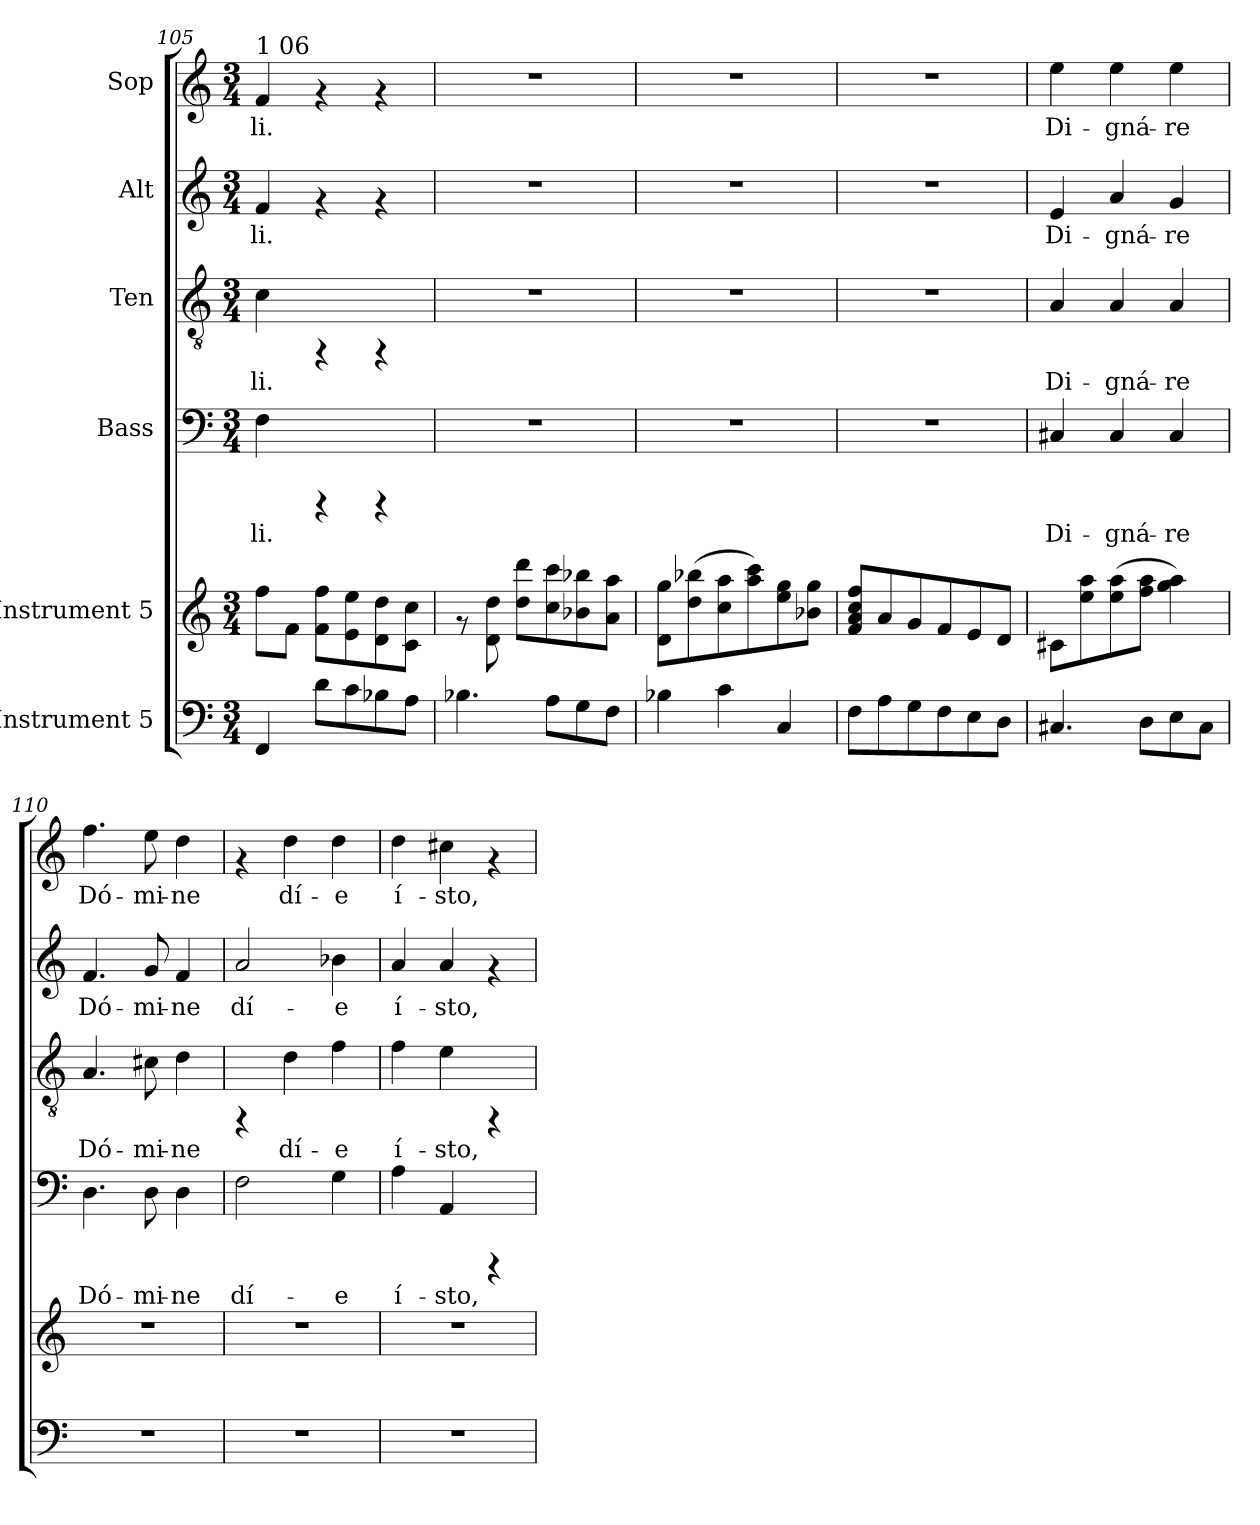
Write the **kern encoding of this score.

**kern	**kern	**kern	**text	**kern	**text	**kern	**text	**kern	**text
*part6	*part5	*part4	*part4	*part3	*part3	*part2	*part2	*part1	*part1
*staff6	*staff5	*staff4	*staff4	*staff3	*staff3	*staff2	*staff2	*staff1	*staff1
*I"Instrument 5	*I"Instrument 5	*I"Bass	*	*I"Ten	*	*I"Alt	*	*I"Sop	*
!!LO:PB:g=z
*clefF4	*clefG2	*clefF4	*	*clefGv2	*	*clefG2	*	*clefG2	*
*k[]	*k[]	*k[]	*	*k[]	*	*k[]	*	*k[]	*
*C:	*C:	*C:	*	*C:	*	*C:	*	*C:	*
*M3/4	*M3/4	*M3/4	*	*M3/4	*	*M3/4	*	*M3/4	*
=105	=105	=105	=105	=105	=105	=105	=105	=105	=105
!	!	!	!	!	!	!	!	!LO:TX:a:t=1 06	!
!	!	!	!LO:LY:b:cj	!	!LO:LY:b:cj	!	!LO:LY:b:cj	!	!LO:LY:b:cj
4FF/	8ff\L	4F\	-li.	4c\	-li.	4f/	-li.	4f/	-li.
.	8f\J	.	.	.	.	.	.	.	.
8d\L	8f\ 8ff\L	4rCCC	.	4rFF	.	4rf	.	4rf	.
8c\	8ee\ 8e\	.	.	.	.	.	.	.	.
8B-X\	8dd\ 8d\	4rCCC	.	4rFF	.	4rf	.	4rf	.
8A\J	8cc\ 8c\J	.	.	.	.	.	.	.	.
=106	=106	=106	=106	=106	=106	=106	=106	=106	=106
4.B-X\	8rf	2.r	.	2.r	.	2.r	.	2.r	.
.	8dd\ 8d\	.	.	.	.	.	.	.	.
.	8dd\ 8ddd\L	.	.	.	.	.	.	.	.
8A\L	8cc\ 8ccc\	.	.	.	.	.	.	.	.
8G\	8bb-X\ 8b-X\	.	.	.	.	.	.	.	.
8F\J	8aa\ 8a\J	.	.	.	.	.	.	.	.
=107	=107	=107	=107	=107	=107	=107	=107	=107	=107
4B-X\	8d\ 8gg\L	2.r	.	2.r	.	2.r	.	2.r	.
.	(<8bb-X\ 8dd\	.	.	.	.	.	.	.	.
4c\	8cc\ 8aa\	.	.	.	.	.	.	.	.
.	8aa\ 8ccc\)	.	.	.	.	.	.	.	.
4C/	8gg\ 8ee\	.	.	.	.	.	.	.	.
.	8b-X\ 8gg\J	.	.	.	.	.	.	.	.
=108	=108	=108	=108	=108	=108	=108	=108	=108	=108
8F\L	8cc/ 8a/ 8f/ 8ff/L	2.r	.	2.r	.	2.r	.	2.r	.
8A\	8a/	.	.	.	.	.	.	.	.
8G\	8g/	.	.	.	.	.	.	.	.
8F\	8f/	.	.	.	.	.	.	.	.
8E\	8e/	.	.	.	.	.	.	.	.
8D\J	8d/J	.	.	.	.	.	.	.	.
=109	=109	=109	=109	=109	=109	=109	=109	=109	=109
!	!	!	!LO:LY:b:cj	!	!LO:LY:b:cj	!	!LO:LY:b:cj	!	!LO:LY:b:cj
4.C#X/	8c#X\L	4C#X/	Di-	4A/	Di-	4e/	Di-	4ee\	Di-
.	8aa\ 8ee\	.	.	.	.	.	.	.	.
!	!	!	!LO:LY:b:cj	!	!LO:LY:b:cj	!	!LO:LY:b:cj	!	!LO:LY:b:cj
.	(>8ee\ 8aa\	4C#/	-gná-	4A/	-gná-	4a/	-gná-	4ee\	-gná-
8D\L	8ff\ 8aa\J	.	.	.	.	.	.	.	.
!	!	!	!LO:LY:b:cj	!	!LO:LY:b:cj	!	!LO:LY:b:cj	!	!LO:LY:b:cj
8E\	4gg\ 4aa\)	4C#/	-re	4A/	-re	4g/	-re	4ee\	-re
8C#\J	.	.	.	.	.	.	.	.	.
=110	=110	=110	=110	=110	=110	=110	=110	=110	=110
!	!	!	!LO:LY:b:cj	!	!LO:LY:b:cj	!	!LO:LY:b:cj	!	!LO:LY:b:cj
2.r	2.r	4.D\	Dó-	4.A/	Dó-	4.f/	Dó-	4.ff\	Dó-
!	!	!	!LO:LY:b:cj	!	!LO:LY:b:cj	!	!LO:LY:b:cj	!	!LO:LY:b:cj
.	.	8D\	-mi-	8c#X\	-mi-	8g/	-mi-	8ee\	-mi-
!	!	!	!LO:LY:b:cj	!	!LO:LY:b:cj	!	!LO:LY:b:cj	!	!LO:LY:b:cj
.	.	4D\	-ne	4d\	-ne	4f/	-ne	4dd\	-ne
=111	=111	=111	=111	=111	=111	=111	=111	=111	=111
!	!	!	!LO:LY:b:cj	!	!	!	!LO:LY:b:cj	!	!
2.r	2.r	2F\	dí-	4rFF	.	2a/	dí-	4rf	.
!	!	!	!	!	!LO:LY:b:cj	!	!	!	!LO:LY:b:cj
.	.	.	.	4d\	dí-	.	.	4dd\	dí-
!	!	!	!LO:LY:b:cj	!	!LO:LY:b:cj	!	!LO:LY:b:cj	!	!LO:LY:b:cj
.	.	4G\	-e	4f\	-e	4b-X\	-e	4dd\	-e
=112	=112	=112	=112	=112	=112	=112	=112	=112	=112
!	!	!	!LO:LY:b:cj	!	!LO:LY:b:cj	!	!LO:LY:b:cj	!	!LO:LY:b:cj
2.r	2.r	4A\	í-	4f\	í-	4a/	í-	4dd\	í-
!	!	!	!LO:LY:b:cj	!	!LO:LY:b:cj	!	!LO:LY:b:cj	!	!LO:LY:b:cj
.	.	4AA/	-sto,	4e\	-sto,	4a/	-sto,	4cc#X\	-sto,
.	.	4rCCC	.	4rFF	.	4rf	.	4rf	.
=	=	=	=	=	=	=	=	=	=
*-	*-	*-	*-	*-	*-	*-	*-	*-	*-
